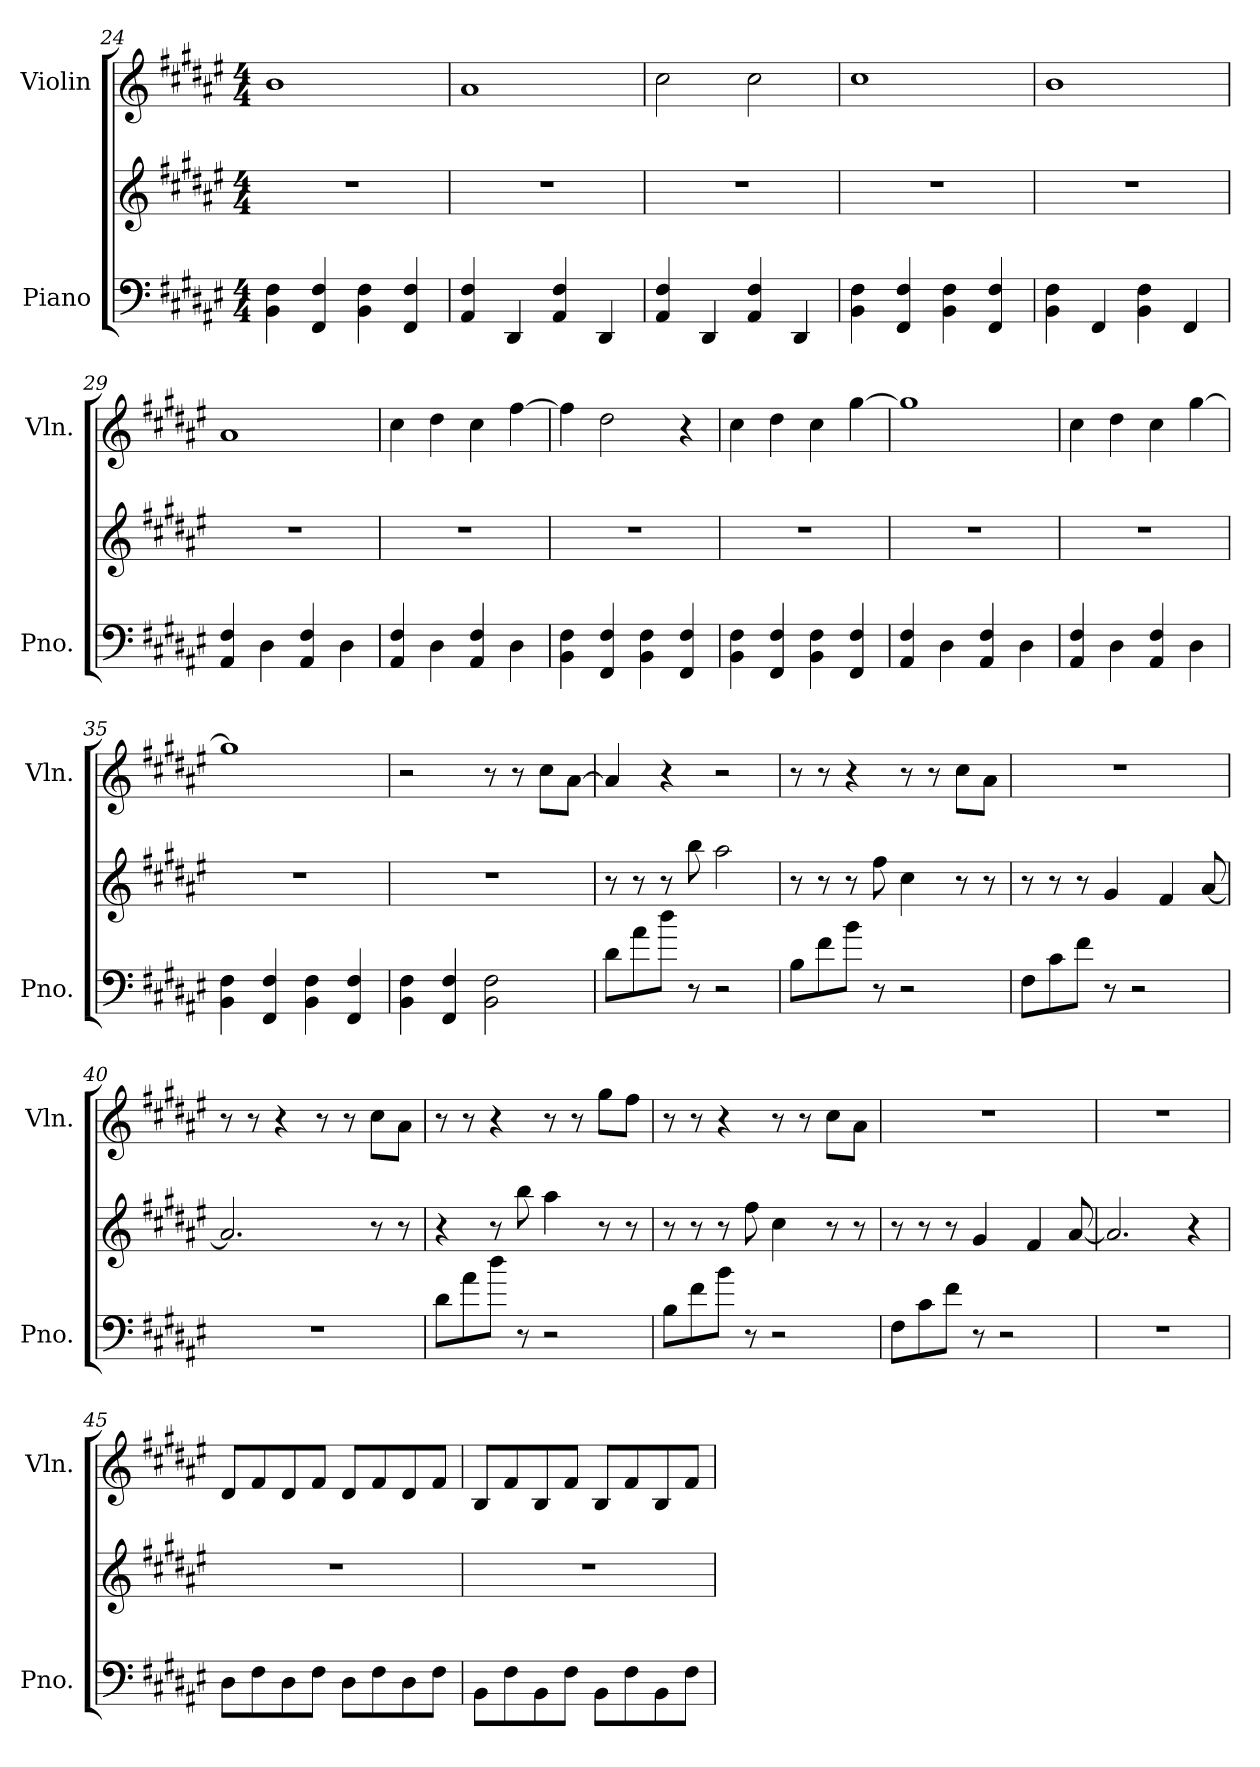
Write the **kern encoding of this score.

**kern	**kern	**kern
*part2	*part2	*part1
*staff3	*staff2	*staff1
*I"Piano	*	*I"Violin
*I'Pno.	*	*I'Vln.
*clefF4	*clefG2	*clefG2
*k[f#c#g#d#a#e#]	*k[f#c#g#d#a#e#]	*k[f#c#g#d#a#e#]
*M4/4	*M4/4	*M4/4
=24	=24	=24
4BB\ 4F#\	1r	1b
4FF#/ 4F#/	.	.
4BB\ 4F#\	.	.
4FF#/ 4F#/	.	.
=25	=25	=25
4AA#/ 4F#/	1r	1a#
4DD#/	.	.
4AA#/ 4F#/	.	.
4DD#/	.	.
=26	=26	=26
4AA#/ 4F#/	1r	2cc#\
4DD#/	.	.
4AA#/ 4F#/	.	2cc#\
4DD#/	.	.
=27	=27	=27
4BB\ 4F#\	1r	1cc#
4FF#/ 4F#/	.	.
4BB\ 4F#\	.	.
4FF#/ 4F#/	.	.
=28	=28	=28
4BB\ 4F#\	1r	1b
4FF#/	.	.
4BB\ 4F#\	.	.
4FF#/	.	.
=29	=29	=29
4AA#/ 4F#/	1r	1a#
4D#\	.	.
4AA#/ 4F#/	.	.
4D#\	.	.
!!LO:LB:g=z
=30	=30	=30
4AA#/ 4F#/	1r	4cc#\
4D#\	.	4dd#\
4AA#/ 4F#/	.	4cc#\
4D#\	.	[4ff#\
=31	=31	=31
4BB\ 4F#\	1r	4ff#\]
4FF#/ 4F#/	.	2dd#\
4BB\ 4F#\	.	.
4FF#/ 4F#/	.	4r
=32	=32	=32
4BB\ 4F#\	1r	4cc#\
4FF#/ 4F#/	.	4dd#\
4BB\ 4F#\	.	4cc#\
4FF#/ 4F#/	.	[4gg#\
=33	=33	=33
4AA#/ 4F#/	1r	1gg#]
4D#\	.	.
4AA#/ 4F#/	.	.
4D#\	.	.
=34	=34	=34
4AA#/ 4F#/	1r	4cc#\
4D#\	.	4dd#\
4AA#/ 4F#/	.	4cc#\
4D#\	.	[4gg#\
=35	=35	=35
4BB\ 4F#\	1r	1gg#]
4FF#/ 4F#/	.	.
4BB\ 4F#\	.	.
4FF#/ 4F#/	.	.
=36	=36	=36
4BB\ 4F#\	1r	2r
4FF#/ 4F#/	.	.
2BB\ 2F#\	.	8r
.	.	8r
.	.	8cc#\L
.	.	[8a#\J
!!LO:PB:g=z
=37	=37	=37
8d#\L	8r	4a#/]
8a#\	8r	.
8dd#\J	8r	4r
8r	8bb\	.
2r	2aa#\	2r
=38	=38	=38
8B\L	8r	8r
8f#\	8r	8r
8b\J	8r	4r
8r	8ff#\	.
2r	4cc#\	8r
.	.	8r
.	8r	8cc#\L
.	8r	8a#\J
=39	=39	=39
8F#\L	8r	1r
8c#\	8r	.
8f#\J	8r	.
8r	4g#/	.
2r	.	.
.	4f#/	.
.	[8a#/	.
=40	=40	=40
1r	2.a#/]	8r
.	.	8r
.	.	4r
.	.	8r
.	.	8r
.	8r	8cc#\L
.	8r	8a#\J
=41	=41	=41
8d#\L	4r	8r
8a#\	.	8r
8dd#\J	8r	4r
8r	8bb\	.
2r	4aa#\	8r
.	.	8r
.	8r	8gg#\L
.	8r	8ff#\J
!!LO:LB:g=z
=42	=42	=42
8B\L	8r	8r
8f#\	8r	8r
8b\J	8r	4r
8r	8ff#\	.
2r	4cc#\	8r
.	.	8r
.	8r	8cc#\L
.	8r	8a#\J
=43	=43	=43
8F#\L	8r	1r
8c#\	8r	.
8f#\J	8r	.
8r	4g#/	.
2r	.	.
.	4f#/	.
.	[8a#/	.
=44	=44	=44
1r	2.a#/]	1r
.	4r	.
=45	=45	=45
8D#\L	1r	8d#/L
8F#\	.	8f#/
8D#\	.	8d#/
8F#\J	.	8f#/J
8D#\L	.	8d#/L
8F#\	.	8f#/
8D#\	.	8d#/
8F#\J	.	8f#/J
=46	=46	=46
8BB\L	1r	8B/L
8F#\	.	8f#/
8BB\	.	8B/
8F#\J	.	8f#/J
8BB\L	.	8B/L
8F#\	.	8f#/
8BB\	.	8B/
8F#\J	.	8f#/J
=	=	=
*-	*-	*-
